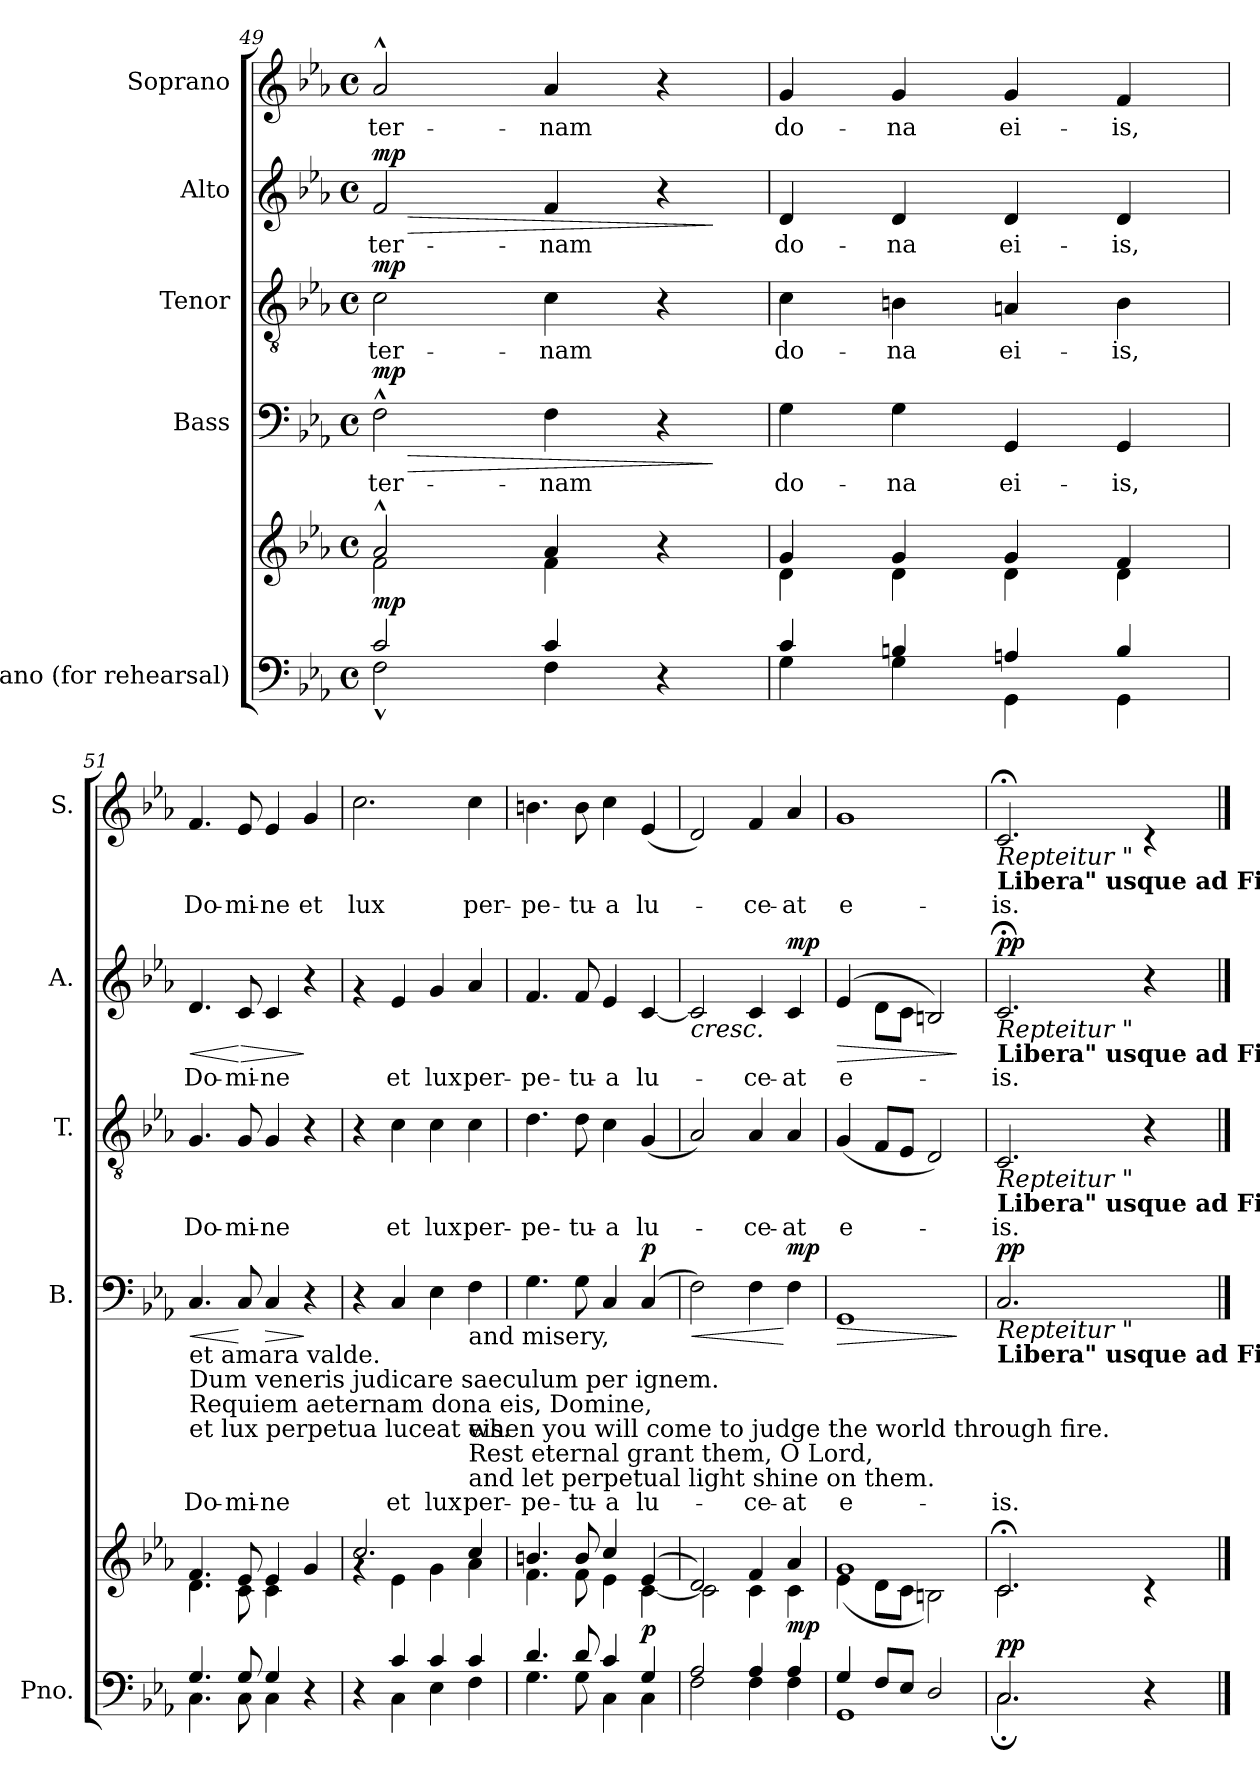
**kern	**kern	**dynam	**kern	**text	**dynam	**kern	**text	**dynam	**kern	**text	**dynam	**kern	**text
*part5	*part5	*part5	*part4	*part4	*part4	*part3	*part3	*part3	*part2	*part2	*part2	*part1	*part1
*staff6	*staff5	*staff5/6	*staff4	*staff4	*staff4	*staff3	*staff3	*staff3	*staff2	*staff2	*staff2	*staff1	*staff1
*I"Piano (for rehearsal)	*	*	*I"Bass	*	*	*I"Tenor	*	*	*I"Alto	*	*	*I"Soprano	*
*I'Pno.	*	*	*I'B.	*	*	*I'T.	*	*	*I'A.	*	*	*I'S.	*
*clefF4	*clefG2	*	*clefF4	*	*	*clefGv2	*	*	*clefG2	*	*	*clefG2	*
*k[b-e-a-]	*k[b-e-a-]	*	*k[b-e-a-]	*	*	*k[b-e-a-]	*	*	*k[b-e-a-]	*	*	*k[b-e-a-]	*
*E-:	*E-:	*	*E-:	*	*	*E-:	*	*	*E-:	*	*	*E-:	*
*M4/4	*M4/4	*	*M4/4	*	*	*M4/4	*	*	*M4/4	*	*	*M4/4	*
*met(c)	*met(c)	*	*met(c)	*	*	*met(c)	*	*	*met(c)	*	*	*met(c)	*
=49	=49	=49	=49	=49	=49	=49	=49	=49	=49	=49	=49	=49	=49
*^	*^	*	*	*	*	*	*	*	*	*	*	*	*
!	!	!	!	!LO:DY:a=2	!	!LO:LY:b	!LO:HP:b	!	!LO:LY:b	!	!	!LO:LY:b	!LO:HP:b	!	!LO:LY:b
!	!	!	!	!	!	!	!LO:DY:n=1:a	!	!	!LO:DY:a	!	!	!LO:DY:n=1:a	!	!
2c/	2F^^\	2a-^^/	2f\	mp	2F^^\	-ter-	> mp	2c\	-ter-	mp	2f/	-ter-	> mp	2a-^^/	-ter-
!	!	!	!	!	!	!LO:LY:b	!	!	!LO:LY:b	!	!	!LO:LY:b	!	!	!LO:LY:b
4c/	4F\	4a-/	4f\	.	4F\	-nam	.	4c\	-nam	.	4f/	-nam	.	4a-/	-nam
4r	4ryy	4r	4ryy	.	4r	.	.	4r	.	.	4r	.	.	4r	.
*v	*v	*	*	*	*	*	*	*	*	*	*	*	*	*	*
*	*v	*v	*	*	*	*	*	*	*	*	*	*	*	*
.	.	.	.	.	]	.	.	.	.	.	]	.	.
=50	=50	=50	=50	=50	=50	=50	=50	=50	=50	=50	=50	=50	=50
*^	*^	*	*	*	*	*	*	*	*	*	*	*	*
!	!	!	!	!	!	!LO:LY:b	!	!	!LO:LY:b	!	!	!LO:LY:b	!	!	!LO:LY:b
4c/	4G\	4g/	4d\	.	4G\	do-	.	4c\	do-	.	4d/	do-	.	4g/	do-
!	!	!	!	!	!	!LO:LY:b	!	!	!LO:LY:b	!	!	!LO:LY:b	!	!	!LO:LY:b
4Bn/	4G\	4g/	4d\	.	4G\	-na	.	4Bn\	-na	.	4d/	-na	.	4g/	-na
!	!	!	!	!	!	!LO:LY:b	!	!	!LO:LY:b	!	!	!LO:LY:b	!	!	!LO:LY:b
4An/	4GG\	4g/	4d\	.	4GG/	ei-	.	4An/	ei-	.	4d/	ei-	.	4g/	ei-
!	!	!	!	!	!	!LO:LY:b	!	!	!LO:LY:b	!	!	!LO:LY:b	!	!	!LO:LY:b
4B/	4GG\	4f/	4d\	.	4GG/	-is,	.	4B\	-is,	.	4d/	-is,	.	4f/	-is,
!!LO:PB:g=z
=51	=51	=51	=51	=51	=51	=51	=51	=51	=51	=51	=51	=51	=51	=51	=51
!	!	!	!	!	!LO:TX:b:t=et amara valde.	!	!	!	!	!	!	!	!	!	!
!	!	!	!	!	!LO:TX:b:t=Dum veneris judicare saeculum per ignem.	!	!	!	!	!	!	!	!	!	!
!	!	!	!	!	!LO:TX:b:t=Requiem aeternam dona eis, Domine,	!	!	!	!	!	!	!	!	!	!
!	!	!	!	!	!LO:TX:b:t=et lux perpetua luceat eis.	!	!	!	!	!	!	!	!	!	!
!	!	!	!	!	!	!LO:LY:b	!LO:HP:b	!	!LO:LY:b	!	!	!LO:LY:b	!LO:HP:b	!	!LO:LY:b
4.G/	4.C\	4.f/	4.d\	.	4.C/	Do-	<	4.G/	Do-	.	4.d/	Do-	<	4.f/	Do-
!	!	!	!	!	!	!LO:LY:b	!	!	!LO:LY:b	!	!	!LO:LY:b	!LO:HP:n=1:b	!	!LO:LY:b
8G/	8C\	8e-/	8c\	.	8C/	-mi-	[	8G/	-mi-	.	8c/	-mi-	[ >	8e-/	-mi-
!	!	!	!	!	!	!LO:LY:b	!LO:HP:b	!	!LO:LY:b	!	!	!LO:LY:b	!	!	!LO:LY:b
4G/	4C\	4e-/	4c\	.	4C/	-ne	>	4G/	-ne	.	4c/	-ne	.	4e-/	-ne
!	!	!	!	!	!	!	!	!	!	!	!	!	!	!	!LO:LY:b
4r	4ryy	4g/	4ryy	.	4r	.	]	4r	.	.	4r	.	]	4g/	et
=52	=52	=52	=52	=52	=52	=52	=52	=52	=52	=52	=52	=52	=52	=52	=52
!	!	!	!	!	!	!	!	!	!	!	!	!	!	!	!LO:LY:b
4r	4ryy	2.cc/	4rg	.	4r	.	.	4r	.	.	4rg	.	.	2.cc\	lux
!	!	!	!	!	!	!LO:LY:b	!	!	!LO:LY:b	!	!	!LO:LY:b	!	!	!
4c/	4C\	.	4e-\	.	4C/	et	.	4c\	et	.	4e-/	et	.	.	.
!	!	!	!	!	!	!LO:LY:b	!	!	!LO:LY:b	!	!	!LO:LY:b	!	!	!
4c/	4E-\	.	4g\	.	4E-\	lux	.	4c\	lux	.	4g/	lux	.	.	.
!	!	!	!	!	!LO:TX:b:t=and misery,	!	!	!	!	!	!	!	!	!	!
!	!	!	!	!	!LO:TX:b:t=when you will come to judge the world through fire.	!	!	!	!	!	!	!	!	!	!
!	!	!	!	!	!LO:TX:b:t=Rest eternal grant them, O Lord,	!	!	!	!	!	!	!	!	!	!
!	!	!	!	!	!LO:TX:b:t=and let perpetual light shine on them.	!	!	!	!	!	!	!	!	!	!
!	!	!	!	!	!	!LO:LY:b	!	!	!LO:LY:b	!	!	!LO:LY:b	!	!	!LO:LY:b
4c/	4F\	4cc/	4a-\	.	4F\	per-	.	4c\	per-	.	4a-/	per-	.	4cc\	per-
=53	=53	=53	=53	=53	=53	=53	=53	=53	=53	=53	=53	=53	=53	=53	=53
!	!	!	!	!	!	!LO:LY:b	!	!	!LO:LY:b	!	!	!LO:LY:b	!	!	!LO:LY:b
4.d/	4.G\	4.bn/	4.f\	.	4.G\	-pe-	.	4.d\	-pe-	.	4.f/	-pe-	.	4.bn\	-pe-
!	!	!	!	!	!	!LO:LY:b	!	!	!LO:LY:b	!	!	!LO:LY:b	!	!	!LO:LY:b
8d/	8G\	8b/	8f\	.	8G\	-tu-	.	8d\	-tu-	.	8f/	-tu-	.	8b\	-tu-
!	!	!	!	!	!	!LO:LY:b	!	!	!LO:LY:b	!	!	!LO:LY:b	!	!	!LO:LY:b
4c/	4C\	4cc/	4e-\	.	4C/	-a	.	4c\	-a	.	4e-/	-a	.	4cc\	-a
!	!	!	!	!LO:DY:a=2	!	!LO:LY:b	!LO:DY:a	!	!LO:LY:b	!	!	!LO:LY:b	!	!	!LO:LY:b
4G/	4C\	(>4e-/	[4c\	p	(<4C/	lu-	p	(<4G/	lu-	.	[4c/	lu-	.	(<4e-/	lu-
=54	=54	=54	=54	=54	=54	=54	=54	=54	=54	=54	=54	=54	=54	=54	=54
!	!	!	!	!	!	!	!LO:HP:b	!	!	!	!	!	!LO:HP:b	!	!
2A-/	2F\	2d/)	2c\]	.	2F\)	.	<	2A-/)	.	.	2c/]	.	<	2d/)	.
!	!	!	!	!	!	!LO:LY:b	!	!	!LO:LY:b	!	!	!LO:LY:b	!	!	!LO:LY:b
4A-/	4F\	4f/	4c\	.	4F\	-ce-	.	4A-/	-ce-	.	4c/	-ce-	.	4f/	-ce-
!	!	!	!	!LO:DY:a=2	!	!LO:LY:b	!LO:DY:n=1:a	!	!LO:LY:b	!	!	!LO:LY:b	!LO:DY:a	!	!LO:LY:b
4A-/	4F\	4a-/	4c\	mp	4F\	-at	[ mp	4A-/	-at	.	4c/	-at	mp	4a-/	-at
*v	*v	*	*	*	*	*	*	*	*	*	*	*	*	*	*
*	*v	*v	*	*	*	*	*	*	*	*	*	*	*	*
.	.	.	.	.	.	.	.	.	.	.	[	.	.
=55	=55	=55	=55	=55	=55	=55	=55	=55	=55	=55	=55	=55	=55
*^	*^	*	*	*	*	*	*	*	*	*	*	*	*
!	!	!	!	!	!	!LO:LY:b	!LO:HP:b	!	!LO:LY:b	!	!	!LO:LY:b	!LO:HP:b	!	!LO:LY:b
4G/	1GG	1g	(<4e-\	.	1GG	e-	>	(<4G/	e-	.	(<4e-/	e-	>	1g	e-
8F/L	.	.	8d\L	.	.	.	.	8F/L	.	.	8d\L	.	.	.	.
8E-/J	.	.	8c\J	.	.	.	.	8E-/J	.	.	8c\J	.	.	.	.
2D/	.	.	2Bn\)	.	.	.	.	2D/)	.	.	2Bn/)	.	.	.	.
*v	*v	*	*	*	*	*	*	*	*	*	*	*	*	*	*
*	*v	*v	*	*	*	*	*	*	*	*	*	*	*	*
.	.	.	.	.	]	.	.	.	.	.	]	.	.
=56	=56	=56	=56	=56	=56	=56	=56	=56	=56	=56	=56	=56	=56
*^	*^	*	*	*	*	*	*	*	*	*	*	*	*
!	!	!	!	!	!	!	!	!	!	!	!	!	!	!LO:TX:b:i:t=Repteitur "	!
!	!	!	!	!	!	!	!	!	!	!	!	!	!	!LO:TX:b:B:t=Libera" usque ad Fine	!
!	!	!	!	!	!	!	!	!	!	!	!LO:TX:b:i:t=Repteitur "	!	!	!	!
!	!	!	!	!	!	!	!	!	!	!	!LO:TX:b:B:t=Libera" usque ad Fine	!	!	!	!
!	!	!	!	!	!	!	!	!LO:TX:b:i:t=Repteitur "	!	!	!	!	!	!	!
!	!	!	!	!	!	!	!	!LO:TX:b:B:t=Libera" usque ad Fine	!	!	!	!	!	!	!
!	!	!	!	!	!LO:TX:b:i:t=Repteitur "	!	!	!	!	!	!	!	!	!	!
!	!	!	!	!	!LO:TX:b:B:t=Libera" usque ad Fine	!	!	!	!	!	!	!	!	!	!
!	!	!	!	!LO:DY:a=2	!	!LO:LY:b	!LO:DY:a	!	!LO:LY:b	!	!	!LO:LY:b	!LO:DY:a	!	!LO:LY:b
2.C/	2.C;<\	2.c;</	2.c\	pp	2.C/	-is.	pp	2.C/	-is.	.	2.c;</	-is.	pp	2.c;</	-is.
4r	4ryy	4rc	4ryy	.	4ryy	.	.	4r	.	.	4r	.	.	4rc	.
*v	*v	*	*	*	*	*	*	*	*	*	*	*	*	*	*
*	*v	*v	*	*	*	*	*	*	*	*	*	*	*	*
==	==	==	==	==	==	==	==	==	==	==	==	==	==
*-	*-	*-	*-	*-	*-	*-	*-	*-	*-	*-	*-	*-	*-
